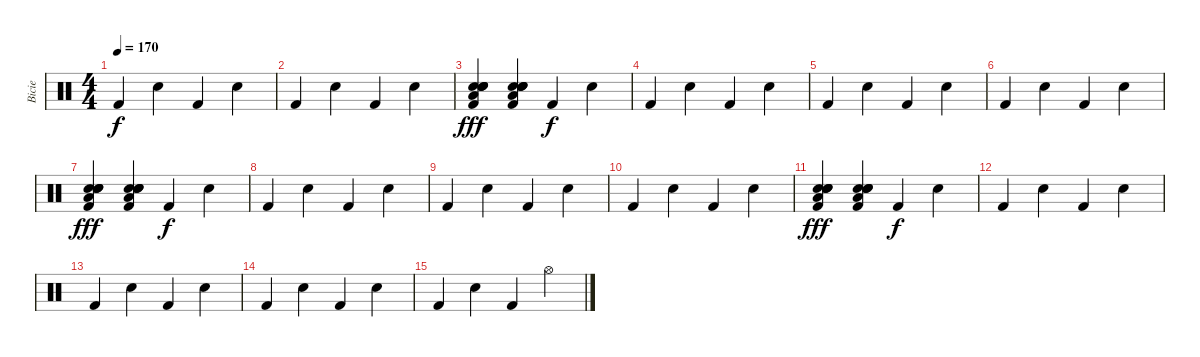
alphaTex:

\track ("Bicie" "Bicie") {instrument percussion}
\staff {score}
\articulation defaults
\ts (4 4)
\tempo 170
\clef neutral
\ks c "Kick (hit) 2".4{dy f} "Electric Snare (hit)".4 "Kick (hit) 2".4 "Electric Snare (hit)".4
|
"Kick (hit) 2".4 "Electric Snare (hit)".4 "Kick (hit) 2".4 "Electric Snare (hit)".4 |
("Low Floor Tom (hit)" "Electric Snare (hit)" "Snare (hit) 2" "Electric Snare (hit)" "Snare (hit) 2" "Kick (hit) 2").4{dy fff} ("Low Floor Tom (hit)" "Electric Snare (hit)" "Snare (hit) 2" "Electric Snare (hit)" "Snare (hit) 2" "Kick (hit) 2").4 "Kick (hit) 2".4{dy f} "Electric Snare (hit)".4 |
"Kick (hit) 2".4 "Electric Snare (hit)".4 "Kick (hit) 2".4 "Electric Snare (hit)".4 |
"Kick (hit) 2".4 "Electric Snare (hit)".4 "Kick (hit) 2".4 "Electric Snare (hit)".4 |
"Kick (hit) 2".4 "Electric Snare (hit)".4 "Kick (hit) 2".4 "Electric Snare (hit)".4 |
("Low Floor Tom (hit)" "Electric Snare (hit)" "Snare (hit) 2" "Electric Snare (hit)" "Snare (hit) 2" "Kick (hit) 2").4{dy fff} ("Low Floor Tom (hit)" "Electric Snare (hit)" "Snare (hit) 2" "Electric Snare (hit)" "Snare (hit) 2" "Kick (hit) 2").4 "Kick (hit) 2".4{dy f} "Electric Snare (hit)".4 |
"Kick (hit) 2".4 "Electric Snare (hit)".4 "Kick (hit) 2".4 "Electric Snare (hit)".4 |
"Kick (hit) 2".4 "Electric Snare (hit)".4 "Kick (hit) 2".4 "Electric Snare (hit)".4 |
"Kick (hit) 2".4 "Electric Snare (hit)".4 "Kick (hit) 2".4 "Electric Snare (hit)".4 |
("Low Floor Tom (hit)" "Electric Snare (hit)" "Snare (hit) 2" "Electric Snare (hit)" "Snare (hit) 2" "Kick (hit) 2").4{dy fff} ("Low Floor Tom (hit)" "Electric Snare (hit)" "Snare (hit) 2" "Electric Snare (hit)" "Snare (hit) 2" "Kick (hit) 2").4 "Kick (hit) 2".4{dy f} "Electric Snare (hit)".4 |
"Kick (hit) 2".4 "Electric Snare (hit)".4 "Kick (hit) 2".4 "Electric Snare (hit)".4 |
"Kick (hit) 2".4 "Electric Snare (hit)".4 "Kick (hit) 2".4 "Electric Snare (hit)".4 |
"Kick (hit) 2".4 "Electric Snare (hit)".4 "Kick (hit) 2".4 "Electric Snare (hit)".4 |
"Kick (hit) 2".4 "Electric Snare (hit)".4 "Kick (hit) 2".4 "Hi-Hat (open)".4
